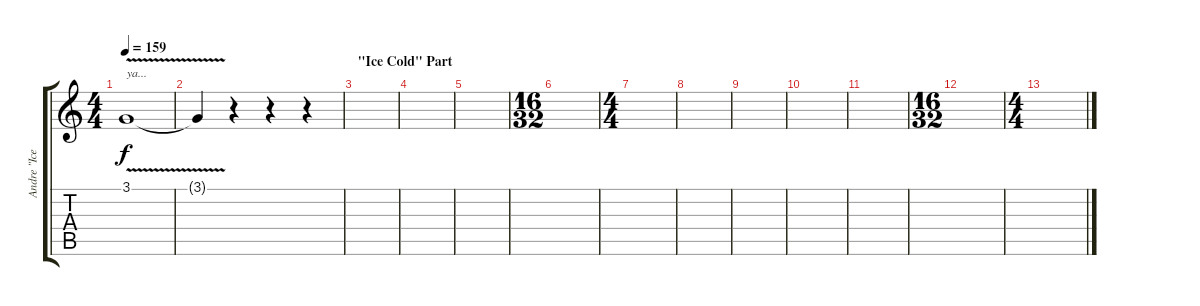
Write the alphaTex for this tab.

\track ("Andre \"Ice Cold\" 3000(Voice)" "Andre \"Ice") {instrument tenorsax}
\staff {score tabs}
\tuning (E4 B3 G3 D3 A2 E2) {hide}
\ts (4 4)
\tempo 159
\clef g2
\ks c
3.1{v}.1{txt "ya..." dy f} |
3.1{t}.4 r.4 r.4 r.4 |
\section ("" "\"Ice Cold\" Part")
|
|
|
\ts (16 32)
|
\ts (4 4)
|
|
|
|
|
\ts (16 32)
|
\ts (4 4)
